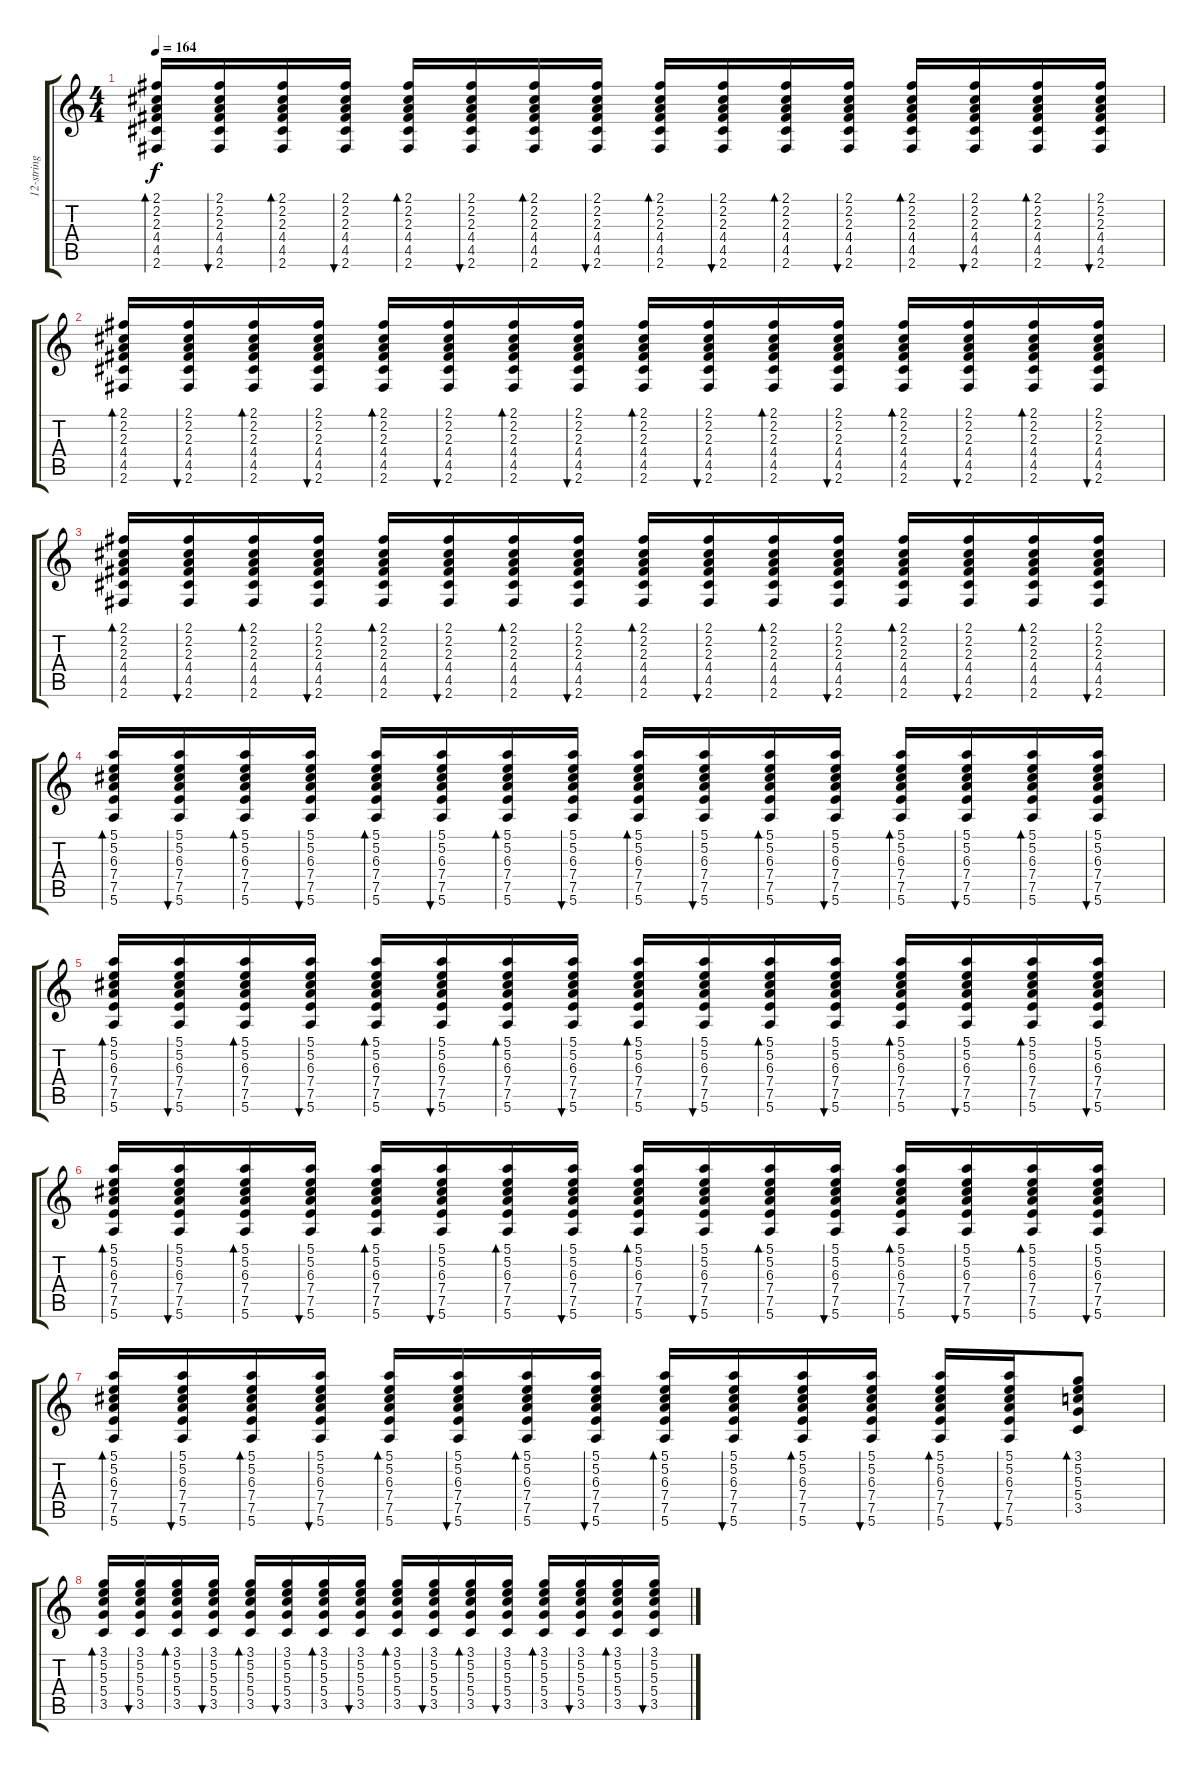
\track ("12-string guitar (Rutherford)" "12-string ") {instrument acousticguitarnylon}
\staff {score tabs}
\tuning (E4 B3 G3 D3 A2 E2) {hide}
\ts (4 4)
\tempo 164
\clef g2
\ks c
(2.1 2.2 2.3 4.4 4.5 2.6).16{bd 60 dy f} (2.1 2.2 2.3 4.4 4.5 2.6).16{bu 60} (2.1 2.2 2.3 4.4 4.5 2.6).16{bd 60} (2.1 2.2 2.3 4.4 4.5 2.6).16{bu 60} (2.1 2.2 2.3 4.4 4.5 2.6).16{bd 60} (2.1 2.2 2.3 4.4 4.5 2.6).16{bu 60} (2.1 2.2 2.3 4.4 4.5 2.6).16{bd 60} (2.1 2.2 2.3 4.4 4.5 2.6).16{bu 60} (2.1 2.2 2.3 4.4 4.5 2.6).16{bd 60} (2.1 2.2 2.3 4.4 4.5 2.6).16{bu 60} (2.1 2.2 2.3 4.4 4.5 2.6).16{bd 60} (2.1 2.2 2.3 4.4 4.5 2.6).16{bu 60} (2.1 2.2 2.3 4.4 4.5 2.6).16{bd 60} (2.1 2.2 2.3 4.4 4.5 2.6).16{bu 60} (2.1 2.2 2.3 4.4 4.5 2.6).16{bd 60} (2.1 2.2 2.3 4.4 4.5 2.6).16{bu 60} |
(2.1 2.2 2.3 4.4 4.5 2.6).16{bd 60} (2.1 2.2 2.3 4.4 4.5 2.6).16{bu 60} (2.1 2.2 2.3 4.4 4.5 2.6).16{bd 60} (2.1 2.2 2.3 4.4 4.5 2.6).16{bu 60} (2.1 2.2 2.3 4.4 4.5 2.6).16{bd 60} (2.1 2.2 2.3 4.4 4.5 2.6).16{bu 60} (2.1 2.2 2.3 4.4 4.5 2.6).16{bd 60} (2.1 2.2 2.3 4.4 4.5 2.6).16{bu 60} (2.1 2.2 2.3 4.4 4.5 2.6).16{bd 60} (2.1 2.2 2.3 4.4 4.5 2.6).16{bu 60} (2.1 2.2 2.3 4.4 4.5 2.6).16{bd 60} (2.1 2.2 2.3 4.4 4.5 2.6).16{bu 60} (2.1 2.2 2.3 4.4 4.5 2.6).16{bd 60} (2.1 2.2 2.3 4.4 4.5 2.6).16{bu 60} (2.1 2.2 2.3 4.4 4.5 2.6).16{bd 60} (2.1 2.2 2.3 4.4 4.5 2.6).16{bu 60} |
(2.1 2.2 2.3 4.4 4.5 2.6).16{bd 60} (2.1 2.2 2.3 4.4 4.5 2.6).16{bu 60} (2.1 2.2 2.3 4.4 4.5 2.6).16{bd 60} (2.1 2.2 2.3 4.4 4.5 2.6).16{bu 60} (2.1 2.2 2.3 4.4 4.5 2.6).16{bd 60} (2.1 2.2 2.3 4.4 4.5 2.6).16{bu 60} (2.1 2.2 2.3 4.4 4.5 2.6).16{bd 60} (2.1 2.2 2.3 4.4 4.5 2.6).16{bu 60} (2.1 2.2 2.3 4.4 4.5 2.6).16{bd 60} (2.1 2.2 2.3 4.4 4.5 2.6).16{bu 60} (2.1 2.2 2.3 4.4 4.5 2.6).16{bd 60} (2.1 2.2 2.3 4.4 4.5 2.6).16{bu 60} (2.1 2.2 2.3 4.4 4.5 2.6).16{bd 60} (2.1 2.2 2.3 4.4 4.5 2.6).16{bu 60} (2.1 2.2 2.3 4.4 4.5 2.6).16{bd 60} (2.1 2.2 2.3 4.4 4.5 2.6).16{bu 60} |
(5.1 5.2 6.3 7.4 7.5 5.6).16{bd 60} (5.1 5.2 6.3 7.4 7.5 5.6).16{bu 60} (5.1 5.2 6.3 7.4 7.5 5.6).16{bd 60} (5.1 5.2 6.3 7.4 7.5 5.6).16{bu 60} (5.1 5.2 6.3 7.4 7.5 5.6).16{bd 60} (5.1 5.2 6.3 7.4 7.5 5.6).16{bu 60} (5.1 5.2 6.3 7.4 7.5 5.6).16{bd 60} (5.1 5.2 6.3 7.4 7.5 5.6).16{bu 60} (5.1 5.2 6.3 7.4 7.5 5.6).16{bd 60} (5.1 5.2 6.3 7.4 7.5 5.6).16{bu 60} (5.1 5.2 6.3 7.4 7.5 5.6).16{bd 60} (5.1 5.2 6.3 7.4 7.5 5.6).16{bu 60} (5.1 5.2 6.3 7.4 7.5 5.6).16{bd 60} (5.1 5.2 6.3 7.4 7.5 5.6).16{bu 60} (5.1 5.2 6.3 7.4 7.5 5.6).16{bd 60} (5.1 5.2 6.3 7.4 7.5 5.6).16{bu 60} |
(5.1 5.2 6.3 7.4 7.5 5.6).16{bd 60} (5.1 5.2 6.3 7.4 7.5 5.6).16{bu 60} (5.1 5.2 6.3 7.4 7.5 5.6).16{bd 60} (5.1 5.2 6.3 7.4 7.5 5.6).16{bu 60} (5.1 5.2 6.3 7.4 7.5 5.6).16{bd 60} (5.1 5.2 6.3 7.4 7.5 5.6).16{bu 60} (5.1 5.2 6.3 7.4 7.5 5.6).16{bd 60} (5.1 5.2 6.3 7.4 7.5 5.6).16{bu 60} (5.1 5.2 6.3 7.4 7.5 5.6).16{bd 60} (5.1 5.2 6.3 7.4 7.5 5.6).16{bu 60} (5.1 5.2 6.3 7.4 7.5 5.6).16{bd 60} (5.1 5.2 6.3 7.4 7.5 5.6).16{bu 60} (5.1 5.2 6.3 7.4 7.5 5.6).16{bd 60} (5.1 5.2 6.3 7.4 7.5 5.6).16{bu 60} (5.1 5.2 6.3 7.4 7.5 5.6).16{bd 60} (5.1 5.2 6.3 7.4 7.5 5.6).16{bu 60} |
(5.1 5.2 6.3 7.4 7.5 5.6).16{bd 60} (5.1 5.2 6.3 7.4 7.5 5.6).16{bu 60} (5.1 5.2 6.3 7.4 7.5 5.6).16{bd 60} (5.1 5.2 6.3 7.4 7.5 5.6).16{bu 60} (5.1 5.2 6.3 7.4 7.5 5.6).16{bd 60} (5.1 5.2 6.3 7.4 7.5 5.6).16{bu 60} (5.1 5.2 6.3 7.4 7.5 5.6).16{bd 60} (5.1 5.2 6.3 7.4 7.5 5.6).16{bu 60} (5.1 5.2 6.3 7.4 7.5 5.6).16{bd 60} (5.1 5.2 6.3 7.4 7.5 5.6).16{bu 60} (5.1 5.2 6.3 7.4 7.5 5.6).16{bd 60} (5.1 5.2 6.3 7.4 7.5 5.6).16{bu 60} (5.1 5.2 6.3 7.4 7.5 5.6).16{bd 60} (5.1 5.2 6.3 7.4 7.5 5.6).16{bu 60} (5.1 5.2 6.3 7.4 7.5 5.6).16{bd 60} (5.1 5.2 6.3 7.4 7.5 5.6).16{bu 60} |
(5.1 5.2 6.3 7.4 7.5 5.6).16{bd 60} (5.1 5.2 6.3 7.4 7.5 5.6).16{bu 60} (5.1 5.2 6.3 7.4 7.5 5.6).16{bd 60} (5.1 5.2 6.3 7.4 7.5 5.6).16{bu 60} (5.1 5.2 6.3 7.4 7.5 5.6).16{bd 60} (5.1 5.2 6.3 7.4 7.5 5.6).16{bu 60} (5.1 5.2 6.3 7.4 7.5 5.6).16{bd 60} (5.1 5.2 6.3 7.4 7.5 5.6).16{bu 60} (5.1 5.2 6.3 7.4 7.5 5.6).16{bd 60} (5.1 5.2 6.3 7.4 7.5 5.6).16{bu 60} (5.1 5.2 6.3 7.4 7.5 5.6).16{bd 60} (5.1 5.2 6.3 7.4 7.5 5.6).16{bu 60} (5.1 5.2 6.3 7.4 7.5 5.6).16{bd 60} (5.1 5.2 6.3 7.4 7.5 5.6).16{bu 60} (3.1 5.2 5.3 5.4 3.5).8{bd 60} |
(3.1 5.2 5.3 5.4 3.5).16{bd 60} (3.1 5.2 5.3 5.4 3.5).16{bu 60} (3.1 5.2 5.3 5.4 3.5).16{bd 60} (3.1 5.2 5.3 5.4 3.5).16{bu 60} (3.1 5.2 5.3 5.4 3.5).16{bd 60} (3.1 5.2 5.3 5.4 3.5).16{bu 60} (3.1 5.2 5.3 5.4 3.5).16{bd 60} (3.1 5.2 5.3 5.4 3.5).16{bu 60} (3.1 5.2 5.3 5.4 3.5).16{bd 60} (3.1 5.2 5.3 5.4 3.5).16{bu 60} (3.1 5.2 5.3 5.4 3.5).16{bd 60} (3.1 5.2 5.3 5.4 3.5).16{bu 60} (3.1 5.2 5.3 5.4 3.5).16{bd 60} (3.1 5.2 5.3 5.4 3.5).16{bu 60} (3.1 5.2 5.3 5.4 3.5).16{bd 60} (3.1 5.2 5.3 5.4 3.5).16{bu 60}
